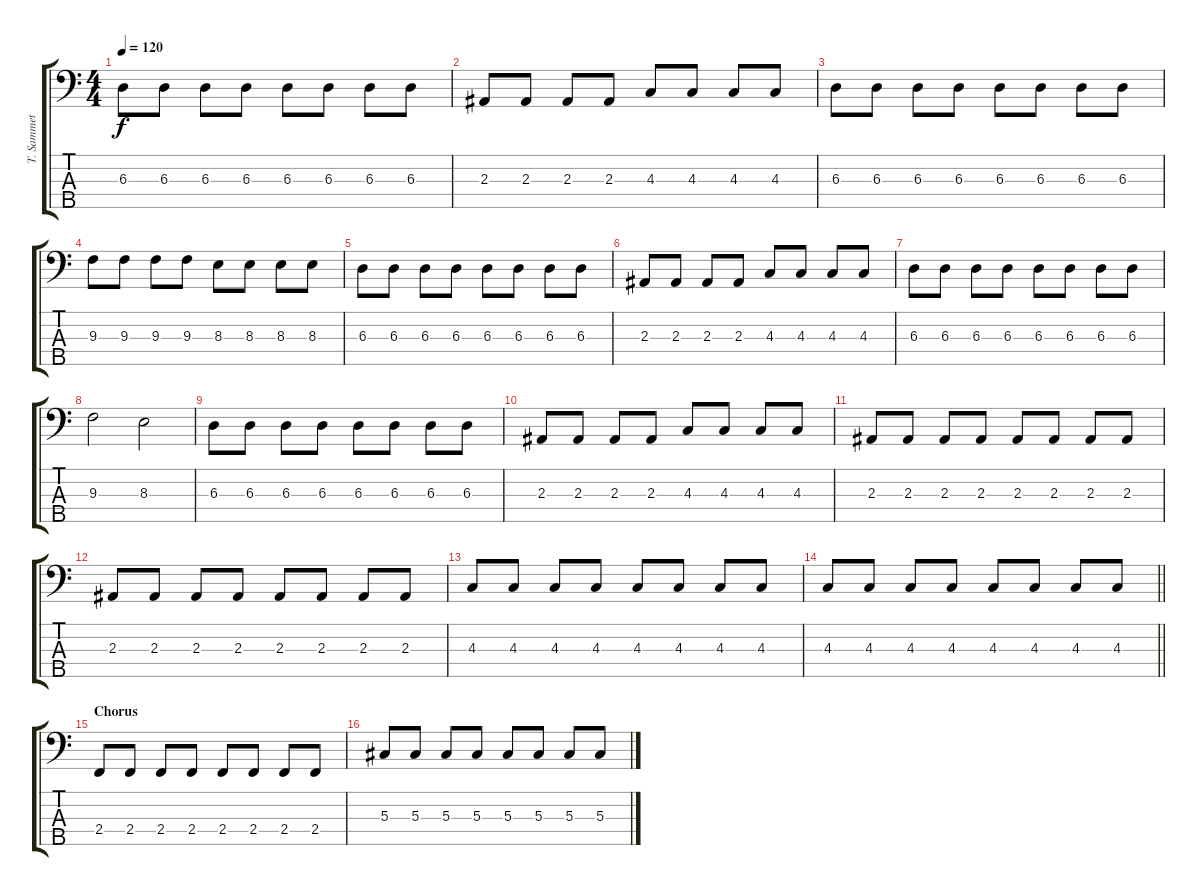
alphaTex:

\track ("T. Sammet - Bass" "T. Sammet ") {instrument electricbassfinger}
\staff {score tabs}
\tuning (Gb2 Db2 Ab1 Eb1 Bb0) {hide}
\ts (4 4)
\tempo 120
\clef f4
\ks c
6.3.8{dy f} 6.3.8 6.3.8 6.3.8 6.3.8 6.3.8 6.3.8 6.3.8 |
2.3.8 2.3.8 2.3.8 2.3.8 4.3.8 4.3.8 4.3.8 4.3.8 |
6.3.8 6.3.8 6.3.8 6.3.8 6.3.8 6.3.8 6.3.8 6.3.8 |
9.3.8 9.3.8 9.3.8 9.3.8 8.3.8 8.3.8 8.3.8 8.3.8 |
6.3.8 6.3.8 6.3.8 6.3.8 6.3.8 6.3.8 6.3.8 6.3.8 |
2.3.8 2.3.8 2.3.8 2.3.8 4.3.8 4.3.8 4.3.8 4.3.8 |
6.3.8 6.3.8 6.3.8 6.3.8 6.3.8 6.3.8 6.3.8 6.3.8 |
9.3.2 8.3.2 |
6.3.8 6.3.8 6.3.8 6.3.8 6.3.8 6.3.8 6.3.8 6.3.8 |
2.3.8 2.3.8 2.3.8 2.3.8 4.3.8 4.3.8 4.3.8 4.3.8 |
2.3.8 2.3.8 2.3.8 2.3.8 2.3.8 2.3.8 2.3.8 2.3.8 |
2.3.8 2.3.8 2.3.8 2.3.8 2.3.8 2.3.8 2.3.8 2.3.8 |
4.3.8 4.3.8 4.3.8 4.3.8 4.3.8 4.3.8 4.3.8 4.3.8 |
\barLineRight lightlight
4.3.8 4.3.8 4.3.8 4.3.8 4.3.8 4.3.8 4.3.8 4.3.8 |
\section ("" "Chorus")
2.4.8 2.4.8 2.4.8 2.4.8 2.4.8 2.4.8 2.4.8 2.4.8 |
5.3.8 5.3.8 5.3.8 5.3.8 5.3.8 5.3.8 5.3.8 5.3.8
